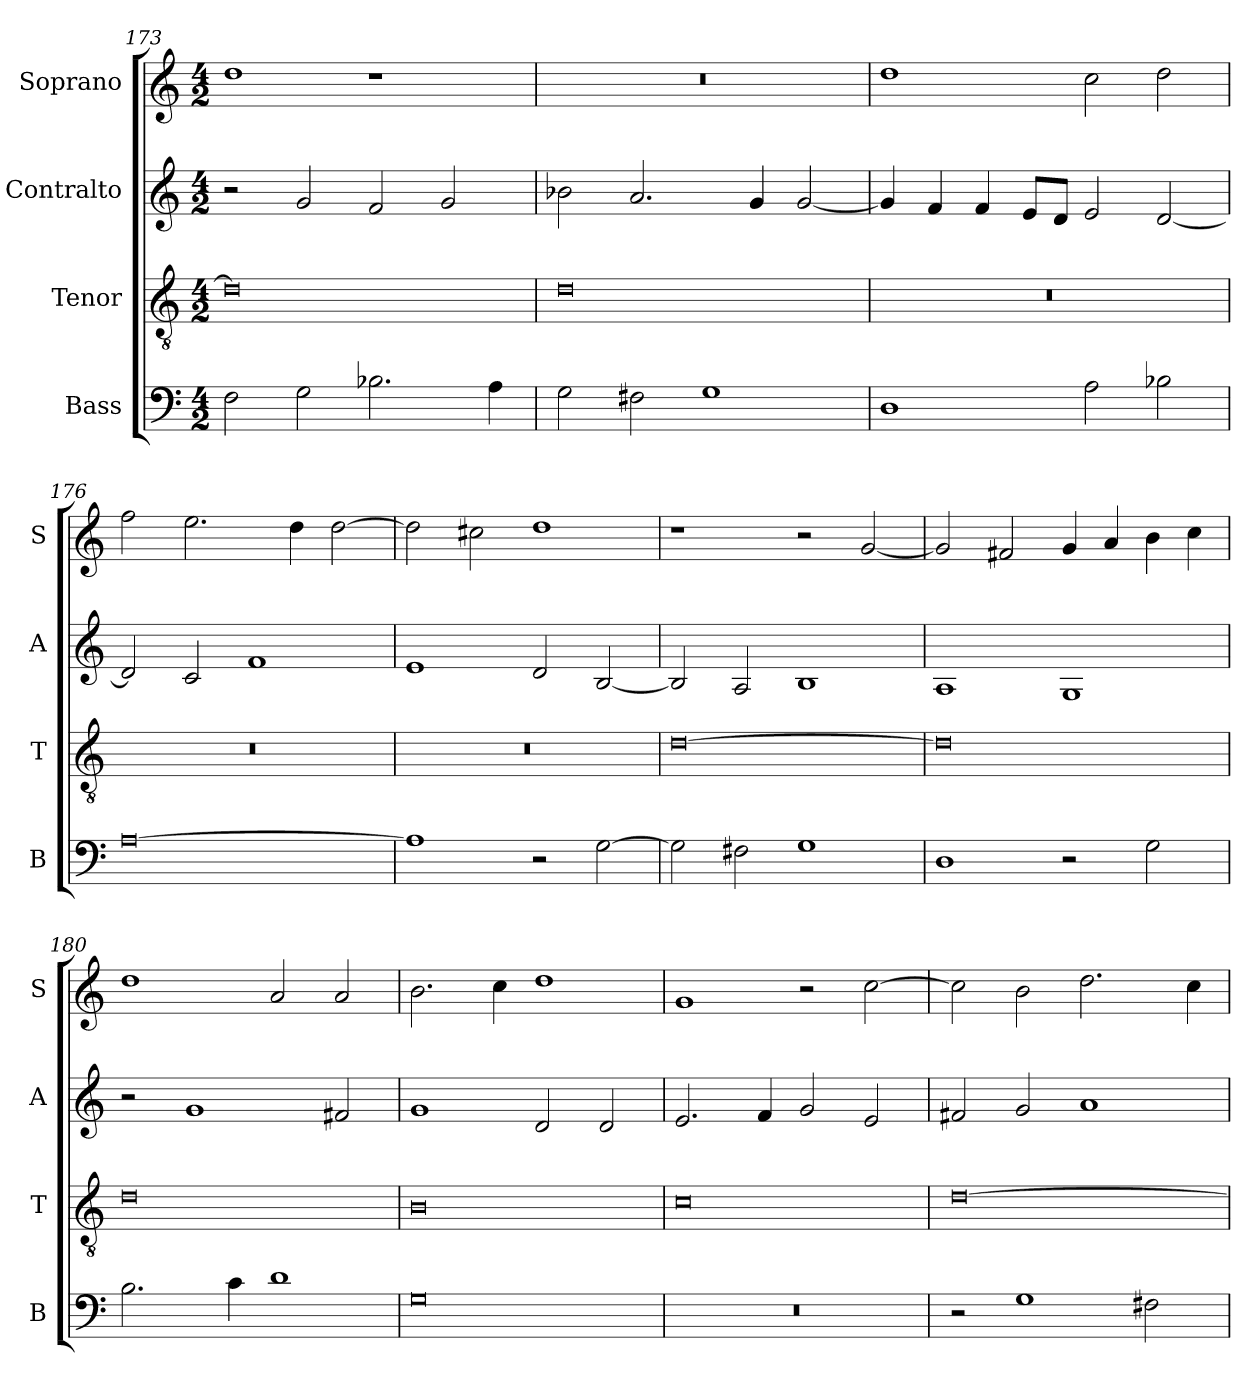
**kern	**kern	**kern	**kern
*part4	*part3	*part2	*part1
*staff4	*staff3	*staff2	*staff1
*I"Bass	*I"Tenor	*I"Contralto	*I"Soprano
*I'B	*I'T	*I'A	*I'S
*clefF4	*clefGv2	*clefG2	*clefG2
*k[]	*k[]	*k[]	*k[]
*G:mix	*G:mix	*G:mix	*G:mix
*M4/2	*M4/2	*M4/2	*M4/2
=173	=173	=173	=173
2F	0d]	2r	1dd
2G	.	2g	.
2.B-X	.	2f	1r
.	.	2g	.
4A	.	.	.
=174	=174	=174	=174
2G	0d	2b-X	0r
2F#X	.	2.a	.
1G	.	.	.
.	.	4g	.
.	.	[2g	.
=175	=175	=175	=175
1D	0r	4g]	1dd
.	.	4f	.
.	.	4f	.
.	.	8e/L	.
.	.	8d/J	.
2A	.	2e	2cc
2B-X	.	[2d	2dd
=176	=176	=176	=176
[0A	0r	2d]	2ff
.	.	2c	2.ee
.	.	1f	.
.	.	.	4dd
.	.	.	[2dd
=177	=177	=177	=177
1A]	0r	1e	2dd]
.	.	.	2cc#X
2r	.	2d	1dd
[2G	.	[2B	.
=178	=178	=178	=178
2G]	[0d	2B]	1r
2F#X	.	2A	.
1G	.	1B	2r
.	.	.	[2g
=179	=179	=179	=179
1D	0d]	1A	2g]
.	.	.	2f#X
2r	.	1G	4g
.	.	.	4a
2G	.	.	4b
.	.	.	4cc
=180	=180	=180	=180
2.B	0d	2r	1dd
.	.	1g	.
4c	.	.	.
1d	.	.	2a
.	.	2f#X	2a
=181	=181	=181	=181
0G	0B	1g	2.b
.	.	.	4cc
.	.	2d	1dd
.	.	2d	.
=182	=182	=182	=182
0r	0c	2.e	1g
.	.	4f	.
.	.	2g	2r
.	.	2e	[2cc
=183	=183	=183	=183
2r	[0d	2f#X	2cc]
1G	.	2g	2b
.	.	1a	2.dd
2F#X	.	.	.
.	.	.	4cc
=	=	=	=
*-	*-	*-	*-
